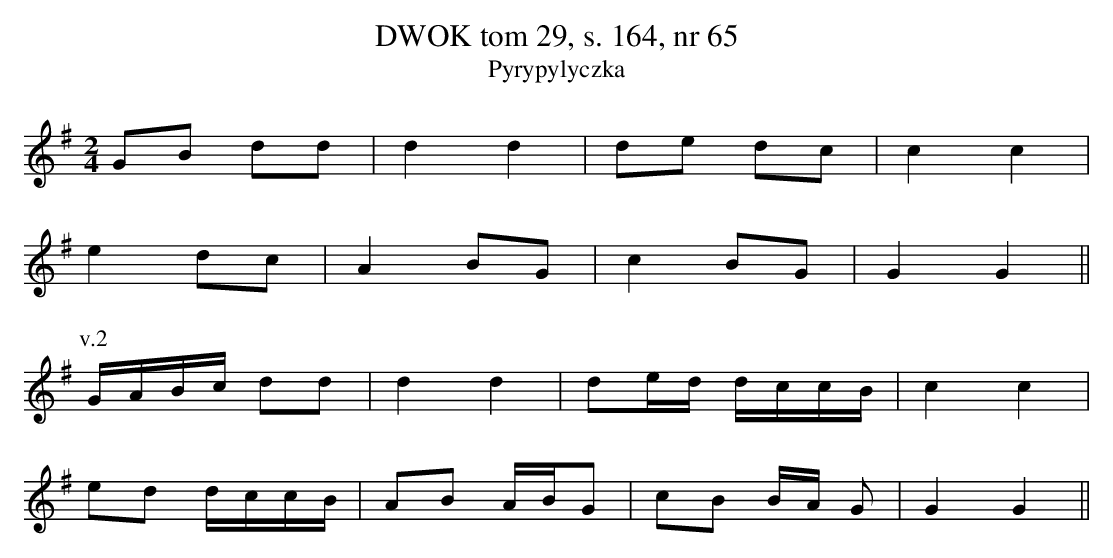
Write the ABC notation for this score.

X:1
T: DWOK tom 29, s. 164, nr 65
T: Pyrypylyczka
L:1/8
M:2/4
K:G
GB dd|d2d2|de dc|c2c2|
e2 dc|A2 BG|c2BG|G2G2||
P:v.2
G/A/B/c/ dd|d2d2|de/d/ d/c/c/B/|c2c2|
ed d/c/c/B/|AB A/B/G|cB B/A/ G|G2G2||
